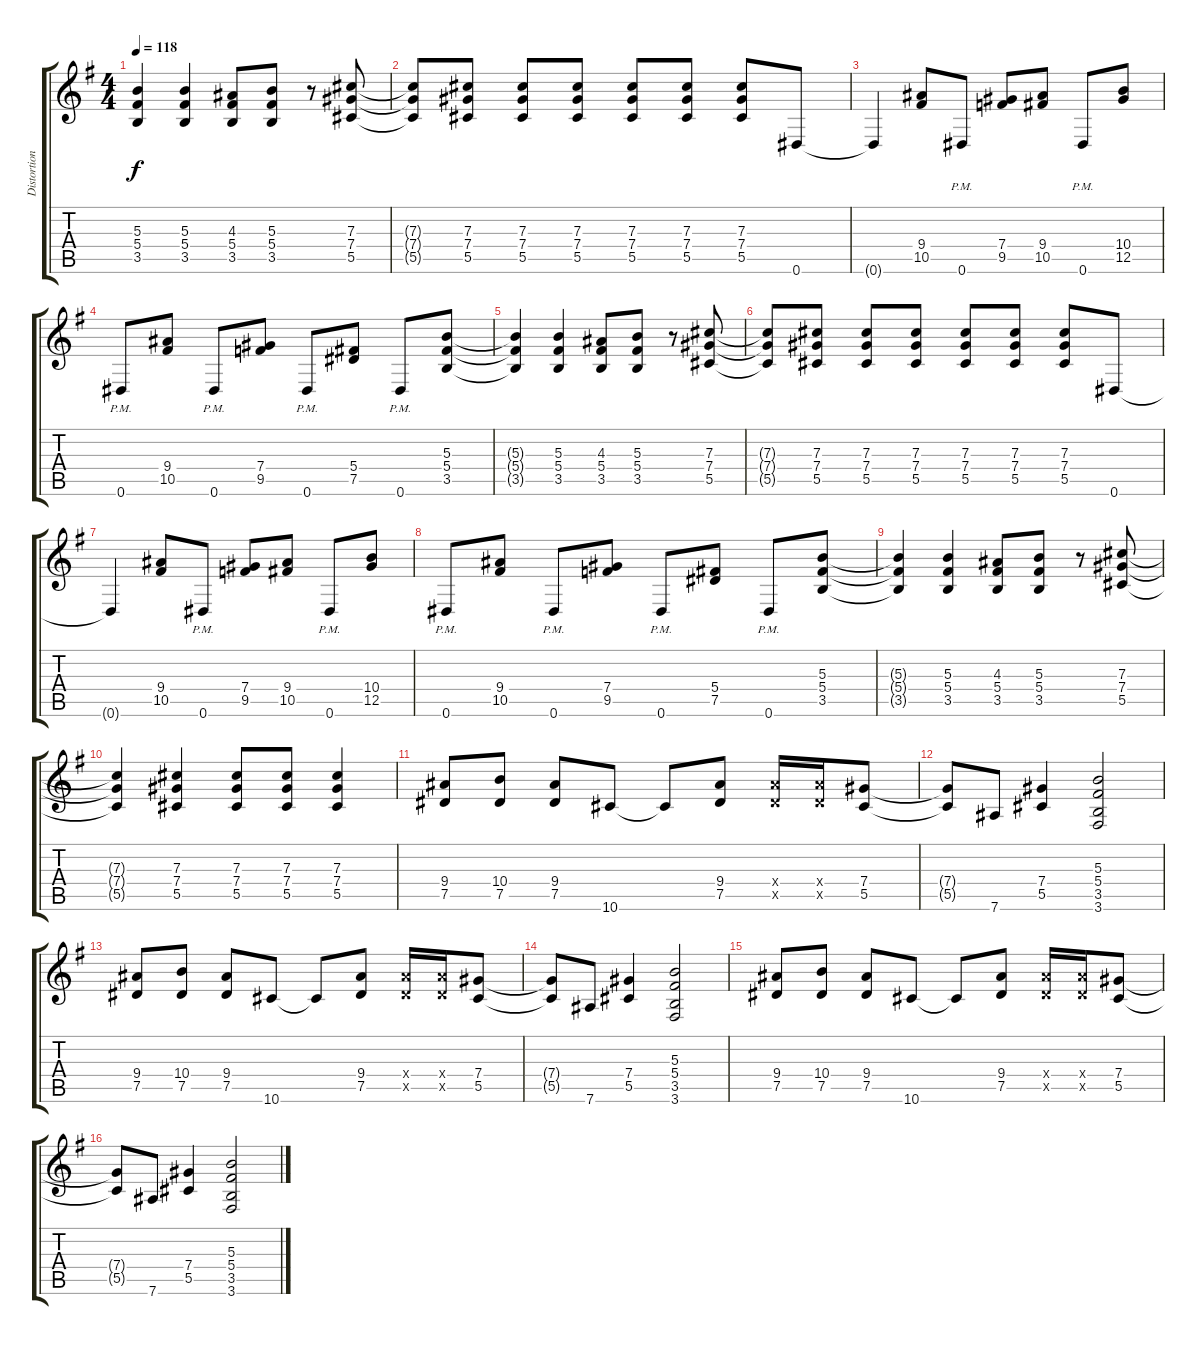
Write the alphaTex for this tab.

\track ("Distortion" "Distortion") {instrument distortionguitar}
\staff {score tabs}
\tuning (Eb4 Bb3 Gb3 Db3 Ab2 Eb2) {hide}
\ts (4 4)
\tempo 118
\clef g2
\ks g
(5.3{t} 5.4{t} 3.5{t}).4{dy f} (5.3 5.4 3.5).4 (4.3 5.4 3.5).8 (5.3 5.4 3.5).8 r.8 (7.3 7.4 5.5).8 |
(7.3{t} 7.4{t} 5.5{t}).8 (7.3 7.4 5.5).8 (7.3 7.4 5.5).8 (7.3 7.4 5.5).8 (7.3 7.4 5.5).8 (7.3 7.4 5.5).8 (7.3 7.4 5.5).8 0.6.8 |
0.6{t}.4 (9.4 10.5).8 0.6{pm}.8 (7.4 9.5).8 (9.4 10.5).8 0.6{pm}.8 (10.4 12.5).8 |
0.6{pm}.8 (9.4 10.5).8 0.6{pm}.8 (7.4 9.5).8 0.6{pm}.8 (5.4 7.5).8 0.6{pm}.8 (5.3 5.4 3.5).8 |
(5.3{t} 5.4{t} 3.5{t}).4 (5.3 5.4 3.5).4 (4.3 5.4 3.5).8 (5.3 5.4 3.5).8 r.8 (7.3 7.4 5.5).8 |
(7.3{t} 7.4{t} 5.5{t}).8 (7.3 7.4 5.5).8 (7.3 7.4 5.5).8 (7.3 7.4 5.5).8 (7.3 7.4 5.5).8 (7.3 7.4 5.5).8 (7.3 7.4 5.5).8 0.6.8 |
0.6{t}.4 (9.4 10.5).8 0.6{pm}.8 (7.4 9.5).8 (9.4 10.5).8 0.6{pm}.8 (10.4 12.5).8 |
0.6{pm}.8 (9.4 10.5).8 0.6{pm}.8 (7.4 9.5).8 0.6{pm}.8 (5.4 7.5).8 0.6{pm}.8 (5.3 5.4 3.5).8 |
(5.3{t} 5.4{t} 3.5{t}).4 (5.3 5.4 3.5).4 (4.3 5.4 3.5).8 (5.3 5.4 3.5).8 r.8 (7.3 7.4 5.5).8 |
(7.3{t} 7.4{t} 5.5{t}).4 (7.3 7.4 5.5).4 (7.3 7.4 5.5).8 (7.3 7.4 5.5).8 (7.3 7.4 5.5).4 |
(9.4 7.5).8 (10.4 7.5).8 (9.4 7.5).8 10.6.8 10.6{t}.8 (9.4 7.5).8 (9.4{x} 7.5{x}).16 (9.4{x} 7.5{x}).16 (7.4 5.5).8 |
(7.4{t} 5.5{t}).8 7.6.8 (7.4 5.5).4 (5.3 5.4 3.5 3.6).2 |
(9.4 7.5).8 (10.4 7.5).8 (9.4 7.5).8 10.6.8 10.6{t}.8 (9.4 7.5).8 (9.4{x} 7.5{x}).16 (9.4{x} 7.5{x}).16 (7.4 5.5).8 |
(7.4{t} 5.5{t}).8 7.6.8 (7.4 5.5).4 (5.3 5.4 3.5 3.6).2 |
(9.4 7.5).8 (10.4 7.5).8 (9.4 7.5).8 10.6.8 10.6{t}.8 (9.4 7.5).8 (9.4{x} 7.5{x}).16 (9.4{x} 7.5{x}).16 (7.4 5.5).8 |
(7.4{t} 5.5{t}).8 7.6.8 (7.4 5.5).4 (5.3 5.4 3.5 3.6).2
